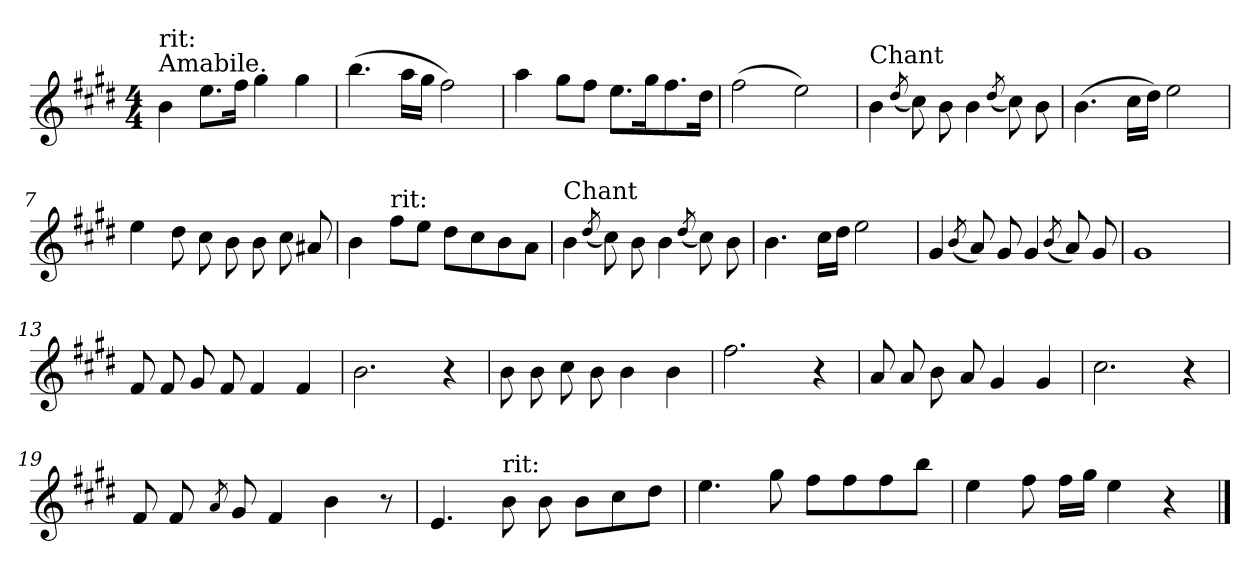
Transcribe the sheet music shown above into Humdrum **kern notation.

**kern
*part1
*staff1
*clefG2
*k[f#c#g#d#]
*E:
*M4/4
=1
!LO:TX:a:t=Amabile.
!LO:TX:a:t=rit&colon;
4b\
8.ee\L
16ff#\Jk
4gg#\
4gg#\
=2
(>4.bb\
16aa\LL
16gg#\JJ
2ff#\)
=3
4aa\
8gg#\L
8ff#\J
8.ee\L
16gg#\k
8.ff#\
16dd#\Jk
=4
(>2ff#\
2ee\)
!!LO:LB:g=z
=5
!LO:TX:a:t=Chant
4b\
(<8qdd#/
8cc#\)
8b\
4b\
(<8qdd#/
8cc#\)
8b\
=6
(>4.b\
16cc#\LL
16dd#\JJ)
2ee\
=7
4ee\
8dd#\
8cc#\
8b\
8b\
8cc#\
8a#X/
=8
4b\
!LO:TX:a:t=rit&colon;
8ff#\L
8ee\J
8dd#\L
8cc#\
8b\
8a\J
=9
!LO:TX:a:t=Chant
4b\
(<8qdd#/
8cc#\)
8b\
4b\
(<8qdd#/
8cc#\)
8b\
!!LO:LB:g=z
=10
4.b\
16cc#\LL
16dd#\JJ
2ee\
=11
4g#/
(<8qb/
8a/)
8g#/
4g#/
(<8qb/
8a/)
8g#/
=12
1g#
=13
8f#/
8f#/
8g#/
8f#/
4f#/
4f#/
=14
2.b\
4r
!!LO:LB:g=z
=15
8b\
8b\
8cc#\
8b\
4b\
4b\
=16
2.ff#\
4r
=17
8a/
8a/
8b\
8a/
4g#/
4g#/
=18
2.cc#\
4r
=19
8f#/
8f#/
8qa/
8g#/
4f#/
4b\
8r
!!LO:LB:g=z
=20
4.e/
!LO:TX:a:t=rit&colon;
8b\
8b\
8b\L
8cc#\
8dd#\J
=21
4.ee\
8gg#\
8ff#\L
8ff#\
8ff#\
8bb\J
=22
4ee\
8ff#\
16ff#\LL
16gg#\JJ
4ee\
4r
==
*-
